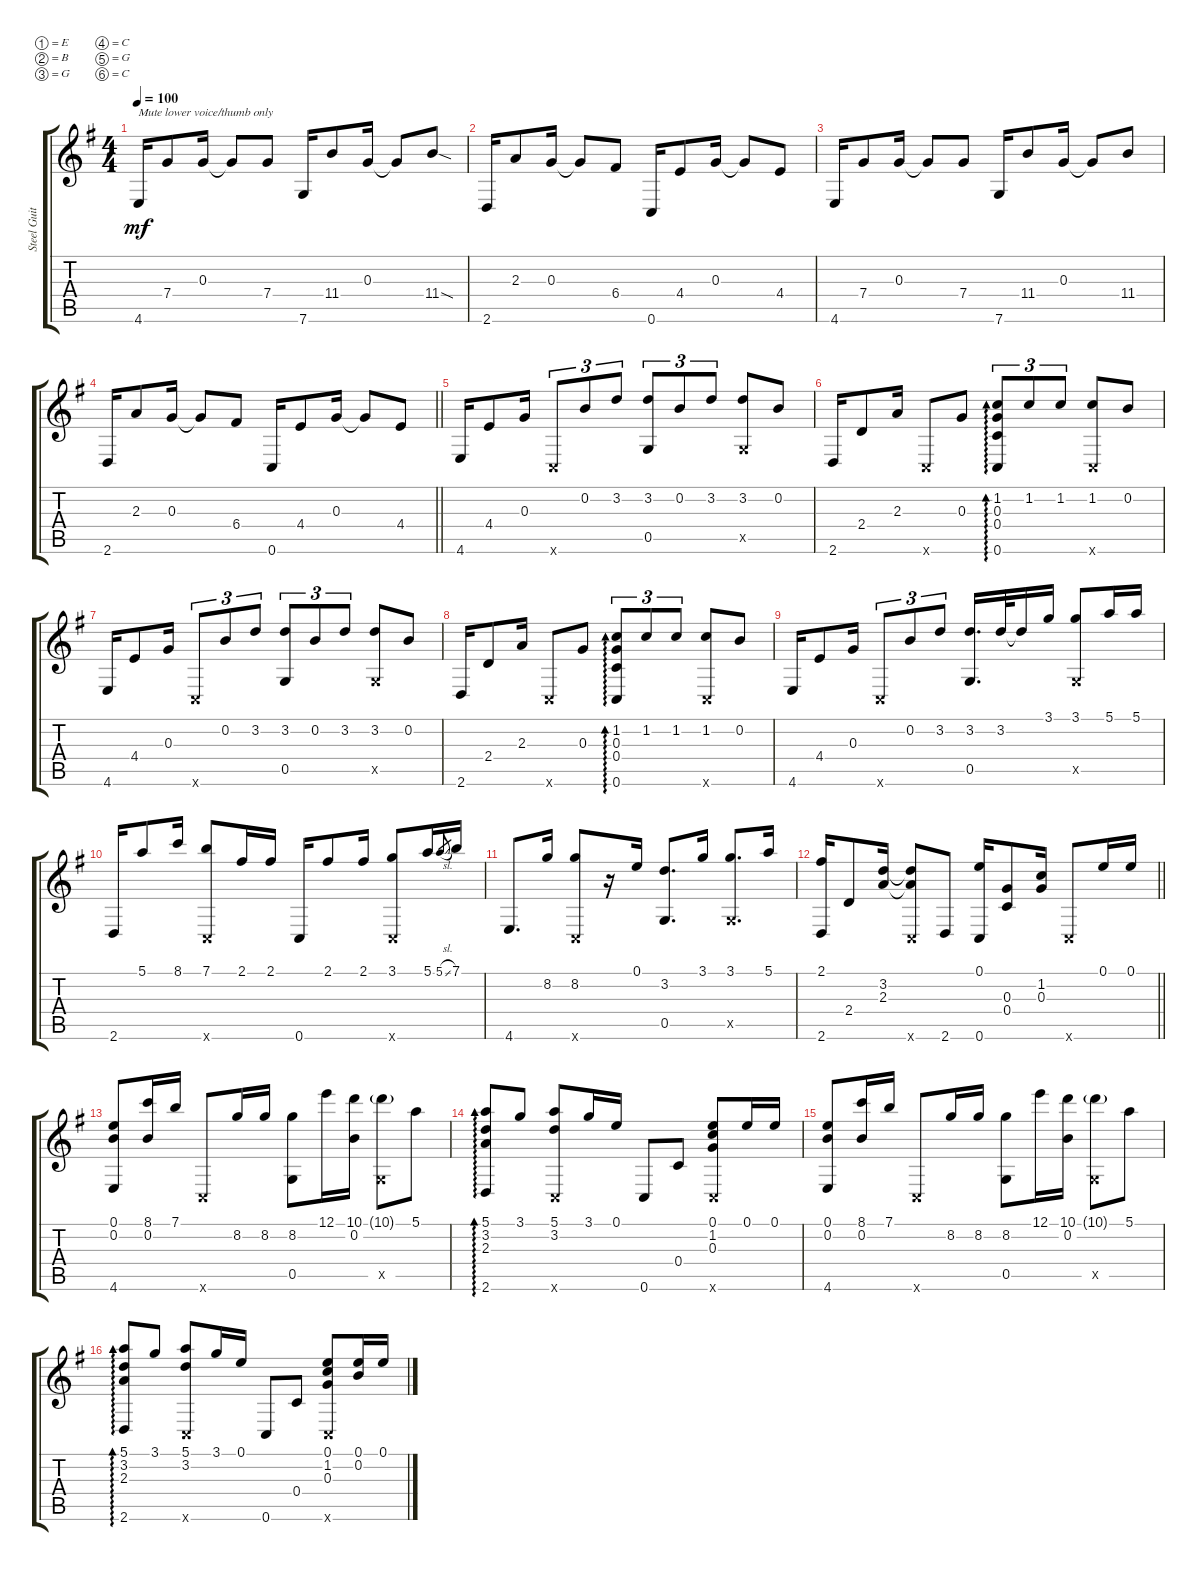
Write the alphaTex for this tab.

\defaultSystemsLayout 4
\bracketExtendMode groupsimilarinstruments
\otherSystemsTrackNameOrientation horizontal
\track ("Steel Guitar" "Steel Guit") {instrument acousticguitarsteel}
\staff {score tabs}
\tuning (E4 B3 G3 C3 G2 C2)
\ts (4 4)
\tempo 100
\clef g2
\ks g
4.6{acc forcenatural}.16{txt "Mute lower voice/thumb only" dy mf instrument acousticguitarsteel beam Up} 7.4{acc forcenatural}.8{beam Up} 0.3{acc forcenatural}.16{beam Up} 0.3{t acc forcenatural}.8{beam Up} 7.4{acc forcenatural}.8{beam Up} 7.6{acc forcenatural}.16{beam Up} 11.4{acc forcenatural}.8{beam Up} 0.3{acc forcenatural}.16{beam Up} 0.3{t acc forcenatural}.8{beam Up} 11.4{sod acc forcenatural}.8{beam Up} |
2.6{acc forcenatural}.16{beam Up} 2.3{acc forcenatural}.8{beam Up} 0.3{acc forcenatural}.16{beam Up} 0.3{t acc forcenatural}.8{beam Up} 6.4{acc #}.8{beam Up} 0.6{acc forcenatural}.16{beam Up} 4.4{acc forcenatural}.8{beam Up} 0.3{acc forcenatural}.16{beam Up} 0.3{t acc forcenatural}.8{beam Up} 4.4{acc forcenatural}.8{beam Up} |
4.6{acc forcenatural}.16{beam Up} 7.4{acc forcenatural}.8{beam Up} 0.3{acc forcenatural}.16{beam Up} 0.3{t acc forcenatural}.8{beam Up} 7.4{acc forcenatural}.8{beam Up} 7.6{acc forcenatural}.16{beam Up} 11.4{acc forcenatural}.8{beam Up} 0.3{acc forcenatural}.16{beam Up} 0.3{t acc forcenatural}.8{beam Up} 11.4{acc forcenatural}.8{beam Up} |
\barLineRight lightlight
2.6{acc forcenatural}.16{beam Up} 2.3{acc forcenatural}.8{beam Up} 0.3{acc forcenatural}.16{beam Up} 0.3{t acc forcenatural}.8{beam Up} 6.4{acc #}.8{beam Up} 0.6{acc forcenatural}.16{beam Up} 4.4{acc forcenatural}.8{beam Up} 0.3{acc forcenatural}.16{beam Up} 0.3{t acc forcenatural}.8{beam Up} 4.4{acc forcenatural}.8{beam Up} |
4.6{acc forcenatural}.16{beam Up} 4.4{acc forcenatural}.8{beam Up} 0.3{acc forcenatural}.16{beam Up} 0.6{x acc forcenatural}.8{tu (3 2) beam Up} 0.2{acc forcenatural}.8{tu (3 2) beam Up} 3.2{acc forcenatural}.8{tu (3 2) beam Up} (3.2{acc forcenatural} 0.5{acc forcenatural}).8{tu (3 2) beam Up} 0.2{acc forcenatural}.8{tu (3 2) beam Up} 3.2{acc forcenatural}.8{tu (3 2) beam Up} (3.2{acc forcenatural} 0.5{x acc forcenatural}).8{beam Up} 0.2{acc forcenatural}.8{beam Up} |
2.6{acc forcenatural}.16{beam Up} 2.4{acc forcenatural}.8{beam Up} 2.3{acc forcenatural}.16{beam Up} 0.6{x acc forcenatural}.8{beam Up} 0.3{acc forcenatural}.8{beam Up} (1.2{acc forcenatural} 0.3{acc forcenatural} 0.4{acc forcenatural} 0.6{acc forcenatural}).8{tu (3 2) ad 0 beam Up} 1.2{acc forcenatural}.8{tu (3 2) beam Up} 1.2{acc forcenatural}.8{tu (3 2) beam Up} (1.2{acc forcenatural} 0.6{x acc forcenatural}).8{beam Up} 0.2{acc forcenatural}.8{beam Up} |
4.6{acc forcenatural}.16{beam Up} 4.4{acc forcenatural}.8{beam Up} 0.3{acc forcenatural}.16{beam Up} 0.6{x acc forcenatural}.8{tu (3 2) beam Up} 0.2{acc forcenatural}.8{tu (3 2) beam Up} 3.2{acc forcenatural}.8{tu (3 2) beam Up} (3.2{acc forcenatural} 0.5{acc forcenatural}).8{tu (3 2) beam Up} 0.2{acc forcenatural}.8{tu (3 2) beam Up} 3.2{acc forcenatural}.8{tu (3 2) beam Up} (3.2{acc forcenatural} 0.5{x acc forcenatural}).8{beam Up} 0.2{acc forcenatural}.8{beam Up} |
2.6{acc forcenatural}.16{beam Up} 2.4{acc forcenatural}.8{beam Up} 2.3{acc forcenatural}.16{beam Up} 0.6{x acc forcenatural}.8{beam Up} 0.3{acc forcenatural}.8{beam Up} (1.2{acc forcenatural} 0.3{acc forcenatural} 0.4{acc forcenatural} 0.6{acc forcenatural}).8{tu (3 2) ad 0 beam Up} 1.2{acc forcenatural}.8{tu (3 2) beam Up} 1.2{acc forcenatural}.8{tu (3 2) beam Up} (1.2{acc forcenatural} 0.6{x acc forcenatural}).8{beam Up} 0.2{acc forcenatural}.8{beam Up} |
4.6{acc forcenatural}.16{beam Up} 4.4{acc forcenatural}.8{beam Up} 0.3{acc forcenatural}.16{beam Up} 0.6{x acc forcenatural}.8{tu (3 2) beam Up} 0.2{acc forcenatural}.8{tu (3 2) beam Up} 3.2{acc forcenatural}.8{tu (3 2) beam Up} (3.2{acc forcenatural} 0.5{acc forcenatural}).16{d beam Up} 3.2{acc forcenatural}.32{beam Up} 3.2{t acc forcenatural}.16{beam Up} 3.1{acc forcenatural}.16{beam Up} (3.1{acc forcenatural} 0.5{x acc forcenatural}).8{beam Up} 5.1{acc forcenatural}.16{beam Up} 5.1{acc forcenatural}.16{beam Up} |
2.6{acc forcenatural}.16{beam Up} 5.1{acc forcenatural}.8{beam Up} 8.1{acc forcenatural}.16{beam Up} (7.1{acc forcenatural} 0.6{x acc forcenatural}).8{beam Up} 2.1{acc #}.16{beam Up} 2.1{acc #}.16{beam Up} 0.6{acc forcenatural}.16{beam Up} 2.1{acc #}.8{beam Up} 2.1{acc #}.16{beam Up} (3.1{acc forcenatural} 0.6{x acc forcenatural}).8{beam Up} 5.1{acc forcenatural}.16{beam Up} 5.1{sl acc forcenatural}.8{gr beam Up} 7.1{acc forcenatural}.16{beam Up} |
4.6{acc forcenatural}.8{d beam Up} 8.2{acc forcenatural}.16{beam Up} (8.2{acc forcenatural} 0.6{x acc forcenatural}).8{beam Up} r.16{beam Up} 0.1{acc forcenatural}.16{beam Up} (3.2{acc forcenatural} 0.5{acc forcenatural}).8{d beam Up} 3.1{acc forcenatural}.16{beam Up} (3.1{acc forcenatural} 0.5{x acc forcenatural}).8{d beam Up} 5.1{acc forcenatural}.16{beam Up} |
\barLineRight lightlight
(2.1{acc #} 2.6{acc forcenatural}).16{beam Up} 2.4{acc forcenatural}.8{beam Up} (2.3{acc forcenatural} 3.2{acc forcenatural}).16{beam Up} (0.6{x acc forcenatural} 2.3{t acc forcenatural} 3.2{t acc forcenatural}).8{beam Up} 2.6{acc forcenatural}.8{beam Up} (0.6{acc forcenatural} 0.1{acc forcenatural}).16{beam Up} (0.4{acc forcenatural} 0.3{acc forcenatural}).8{beam Up} (0.3{acc forcenatural} 1.2{acc forcenatural}).16{beam Up} 0.6{x acc forcenatural}.8{beam Up} 0.1{acc forcenatural}.16{beam Up} 0.1{acc forcenatural}.16{beam Up} |
(0.1{acc forcenatural} 0.2{acc forcenatural} 4.6{acc forcenatural}).8{beam Up} (8.1{acc forcenatural} 0.2{acc forcenatural}).16{beam Up} 7.1{acc forcenatural}.16{beam Up} 0.6{x acc forcenatural}.8{beam Up} 8.2{acc forcenatural}.16{beam Up} 8.2{acc forcenatural}.16{beam Up} (8.2{acc forcenatural} 0.5{acc forcenatural}).8{beam Down} 12.1{acc forcenatural}.16{beam Down} (10.1{acc forcenatural} 0.2{acc forcenatural}).16{beam Down} (10.1{g acc forcenatural} 0.5{x acc forcenatural}).8{beam Down} 5.1{acc forcenatural}.8{beam Down} |
(5.1{acc forcenatural} 3.2{acc forcenatural} 2.3{acc forcenatural} 2.6{acc forcenatural}).8{ad 0 beam Up} 3.1{acc forcenatural}.8{beam Up} (5.1{acc forcenatural} 3.2{acc forcenatural} 0.6{x acc forcenatural}).8{beam Up} 3.1{acc forcenatural}.16{beam Up} 0.1{acc forcenatural}.16{beam Up} 0.6{acc forcenatural}.8{beam Up} 0.4{acc forcenatural}.8{beam Up} (0.3{acc forcenatural} 1.2{acc forcenatural} 0.1{acc forcenatural} 0.6{x acc forcenatural}).8{beam Up} 0.1{acc forcenatural}.16{beam Up} 0.1{acc forcenatural}.16{beam Up} |
(0.1{acc forcenatural} 0.2{acc forcenatural} 4.6{acc forcenatural}).8{beam Up} (8.1{acc forcenatural} 0.2{acc forcenatural}).16{beam Up} 7.1{acc forcenatural}.16{beam Up} 0.6{x acc forcenatural}.8{beam Up} 8.2{acc forcenatural}.16{beam Up} 8.2{acc forcenatural}.16{beam Up} (8.2{acc forcenatural} 0.5{acc forcenatural}).8{beam Down} 12.1{acc forcenatural}.16{beam Down} (10.1{acc forcenatural} 0.2{acc forcenatural}).16{beam Down} (10.1{g acc forcenatural} 0.5{x acc forcenatural}).8{beam Down} 5.1{acc forcenatural}.8{beam Down} |
(5.1{acc forcenatural} 3.2{acc forcenatural} 2.3{acc forcenatural} 2.6{acc forcenatural}).8{ad 0 beam Up} 3.1{acc forcenatural}.8{beam Up} (5.1{acc forcenatural} 3.2{acc forcenatural} 0.6{x acc forcenatural}).8{beam Up} 3.1{acc forcenatural}.16{beam Up} 0.1{acc forcenatural}.16{beam Up} 0.6{acc forcenatural}.8{beam Up} 0.4{acc forcenatural}.8{beam Up} (0.3{acc forcenatural} 1.2{acc forcenatural} 0.1{acc forcenatural} 0.6{x acc forcenatural}).8{beam Up} (0.1{acc forcenatural} 0.2{acc forcenatural}).16{beam Up} 0.1{acc forcenatural}.16{beam Up}
